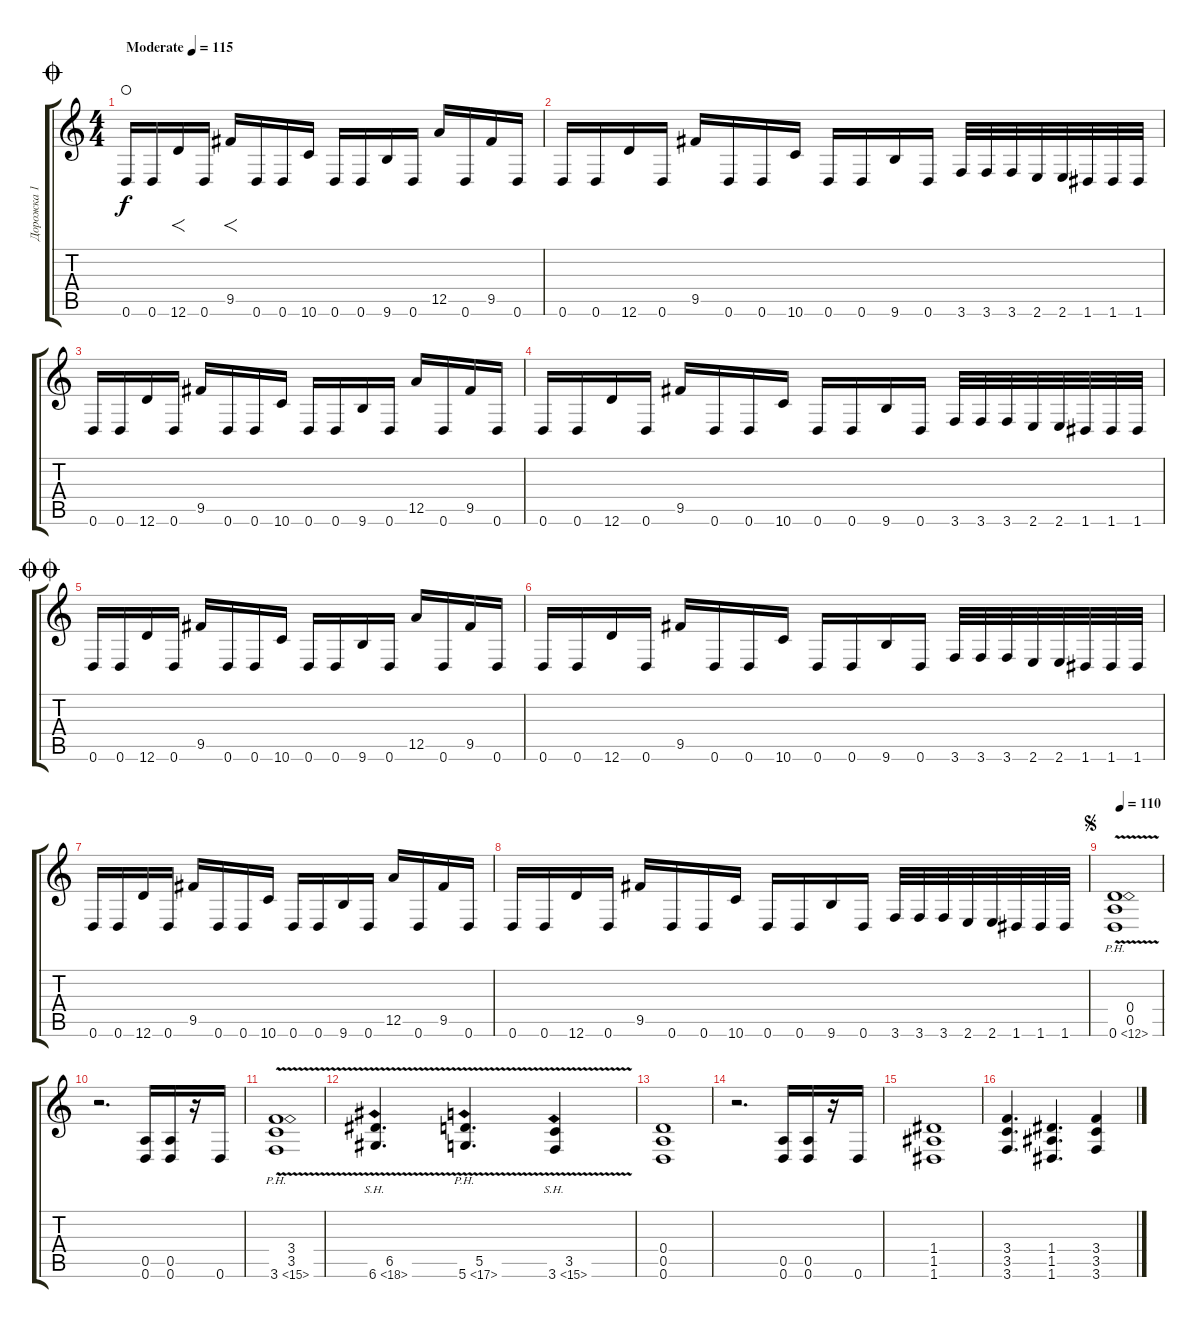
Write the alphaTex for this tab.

\track ("Дорожка 1" "Дорожка 1") {instrument distortionguitar}
\staff {score tabs}
\tuning (E4 B3 G3 D3 A2 D2) {hide}
\ts (4 4)
\jump coda
\tempo (115 "Moderate")
\clef g2
\ks c
0.6.16{dy f instrument distortionguitar waho} 0.6.16 12.6.16{f} 0.6.16 9.5.16{f} 0.6.16 0.6.16 10.6.16 0.6.16 0.6.16 9.6.16 0.6.16 12.5.16 0.6.16 9.5.16 0.6.16 |
0.6.16 0.6.16 12.6.16 0.6.16 9.5.16 0.6.16 0.6.16 10.6.16 0.6.16 0.6.16 9.6.16 0.6.16 3.6.32 3.6.32 3.6.32 2.6.32 2.6.32 1.6.32 1.6.32 1.6.32 |
0.6.16 0.6.16 12.6.16 0.6.16 9.5.16 0.6.16 0.6.16 10.6.16 0.6.16 0.6.16 9.6.16 0.6.16 12.5.16 0.6.16 9.5.16 0.6.16 |
0.6.16 0.6.16 12.6.16 0.6.16 9.5.16 0.6.16 0.6.16 10.6.16 0.6.16 0.6.16 9.6.16 0.6.16 3.6.32 3.6.32 3.6.32 2.6.32 2.6.32 1.6.32 1.6.32 1.6.32 |
\jump doublecoda
0.6.16{volume 16 instrument distortionguitar} 0.6.16 12.6.16 0.6.16 9.5.16 0.6.16 0.6.16 10.6.16 0.6.16 0.6.16 9.6.16 0.6.16 12.5.16 0.6.16 9.5.16 0.6.16 |
0.6.16 0.6.16 12.6.16 0.6.16 9.5.16 0.6.16 0.6.16 10.6.16 0.6.16 0.6.16 9.6.16 0.6.16 3.6.32 3.6.32 3.6.32 2.6.32 2.6.32 1.6.32 1.6.32 1.6.32 |
0.6.16 0.6.16 12.6.16 0.6.16 9.5.16 0.6.16 0.6.16 10.6.16 0.6.16 0.6.16 9.6.16 0.6.16 12.5.16 0.6.16 9.5.16 0.6.16 |
0.6.16 0.6.16 12.6.16 0.6.16 9.5.16 0.6.16 0.6.16 10.6.16 0.6.16 0.6.16 9.6.16 0.6.16 3.6.32 3.6.32 3.6.32 2.6.32 2.6.32 1.6.32 1.6.32 1.6.32 |
\jump segno
\tempo 110
(0.4 0.5 0.6{ph 12 v}).1 |
r.2{d} (0.5 0.6).16 (0.5 0.6).16 r.16 0.6.16 |
(3.4 3.5 3.6{ph 12 v}).1 |
(6.5 6.6{sh 12 v}).4{d} (5.5 5.6{ph 12 v}).4{d} (3.5 3.6{sh 12 v}).4 |
(0.4 0.5 0.6).1 |
r.2{d} (0.5 0.6).16 (0.5 0.6).16 r.16 0.6.16 |
(1.4 1.5 1.6).1 |
(3.4 3.5 3.6).4{d} (1.4 1.5 1.6).4{d} (3.4 3.5 3.6).4
